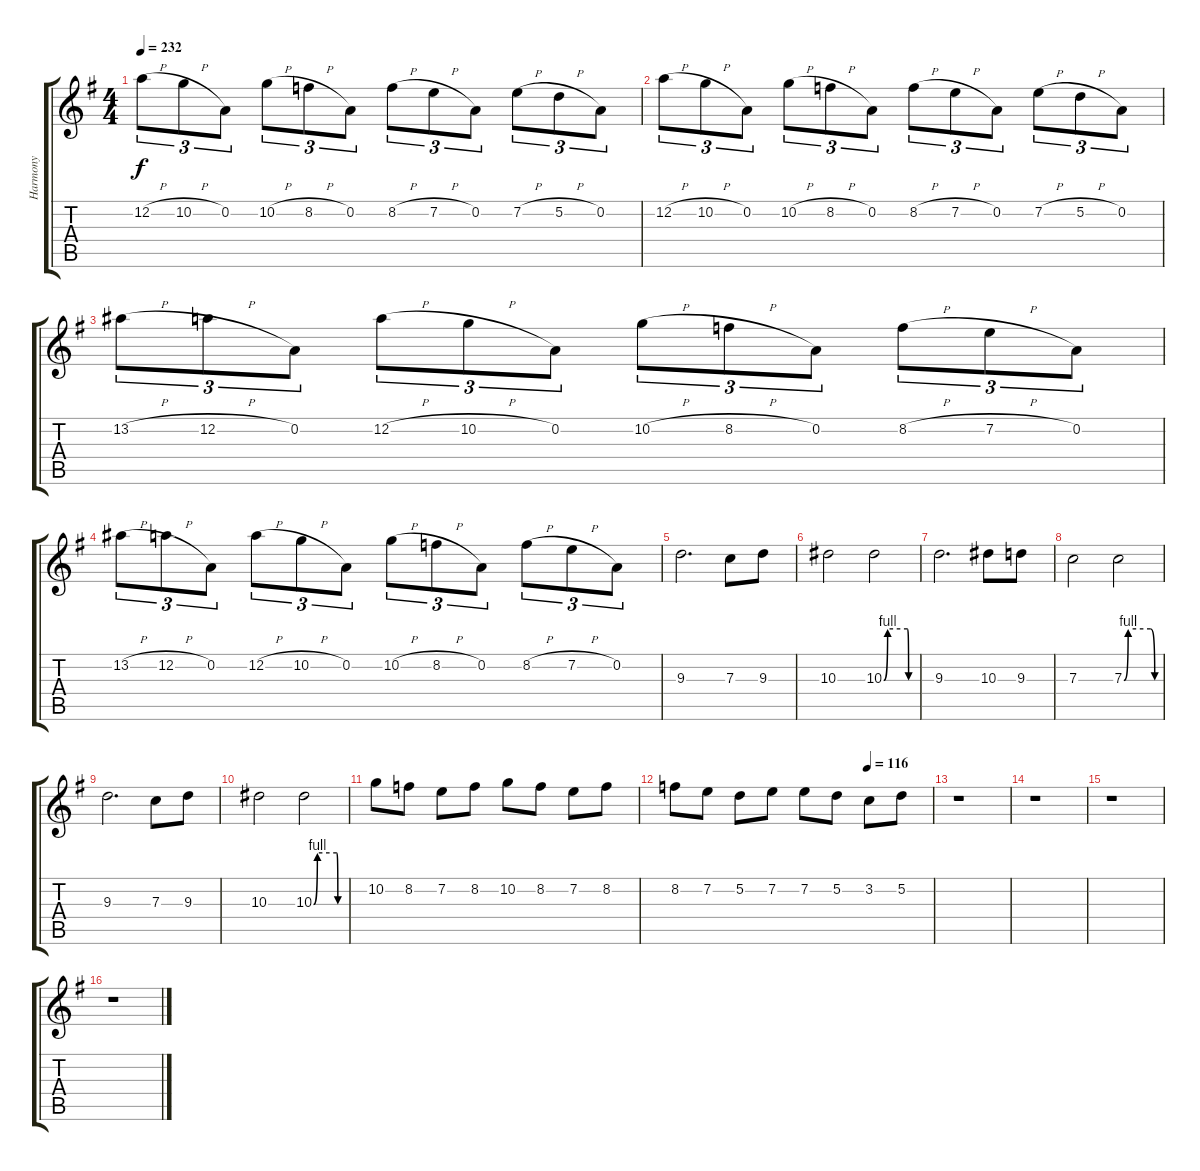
\track ("Harmony" "Harmony") {instrument acousticguitarsteel}
\staff {score tabs}
\tuning (D4 A3 F3 C3 G2 D2) {hide}
\ts (4 4)
\tempo 232
\clef g2
\ks eminor
12.2{h}.8{tu (3 2) dy f} 10.2{h}.8{tu (3 2)} 0.2.8{tu (3 2)} 10.2{h}.8{tu (3 2)} 8.2{h}.8{tu (3 2)} 0.2.8{tu (3 2)} 8.2{h}.8{tu (3 2)} 7.2{h}.8{tu (3 2)} 0.2.8{tu (3 2)} 7.2{h}.8{tu (3 2)} 5.2{h}.8{tu (3 2)} 0.2.8{tu (3 2)} |
12.2{h}.8{tu (3 2)} 10.2{h}.8{tu (3 2)} 0.2.8{tu (3 2)} 10.2{h}.8{tu (3 2)} 8.2{h}.8{tu (3 2)} 0.2.8{tu (3 2)} 8.2{h}.8{tu (3 2)} 7.2{h}.8{tu (3 2)} 0.2.8{tu (3 2)} 7.2{h}.8{tu (3 2)} 5.2{h}.8{tu (3 2)} 0.2.8{tu (3 2)} |
13.2{h}.8{tu (3 2)} 12.2{h}.8{tu (3 2)} 0.2.8{tu (3 2)} 12.2{h}.8{tu (3 2)} 10.2{h}.8{tu (3 2)} 0.2.8{tu (3 2)} 10.2{h}.8{tu (3 2)} 8.2{h}.8{tu (3 2)} 0.2.8{tu (3 2)} 8.2{h}.8{tu (3 2)} 7.2{h}.8{tu (3 2)} 0.2.8{tu (3 2)} |
13.2{h}.8{tu (3 2)} 12.2{h}.8{tu (3 2)} 0.2.8{tu (3 2)} 12.2{h}.8{tu (3 2)} 10.2{h}.8{tu (3 2)} 0.2.8{tu (3 2)} 10.2{h}.8{tu (3 2)} 8.2{h}.8{tu (3 2)} 0.2.8{tu (3 2)} 8.2{h}.8{tu (3 2)} 7.2{h}.8{tu (3 2)} 0.2.8{tu (3 2)} |
9.3.2{d} 7.3.8 9.3.8 |
10.3.2 10.3{be (custom 0 0 7 4 44 4 46 0 60 0)}.2 |
9.3.2{d} 10.3.8 9.3.8 |
7.3.2 7.3{be (custom 0 0 7 4 45 4 52 0 60 0)}.2 |
9.3.2{d} 7.3.8 9.3.8 |
10.3.2 10.3{be (custom 0 0 7 4 44 4 46 0 60 0)}.2 |
10.2.8 8.2.8 7.2.8 8.2.8 10.2.8 8.2.8 7.2.8 8.2.8 |
\tempo (116 0.75)
8.2.8 7.2.8 5.2.8 7.2.8 7.2.8 5.2.8 3.2.8 5.2.8 |
r.1 |
r.1 |
r.1 |
r.1
